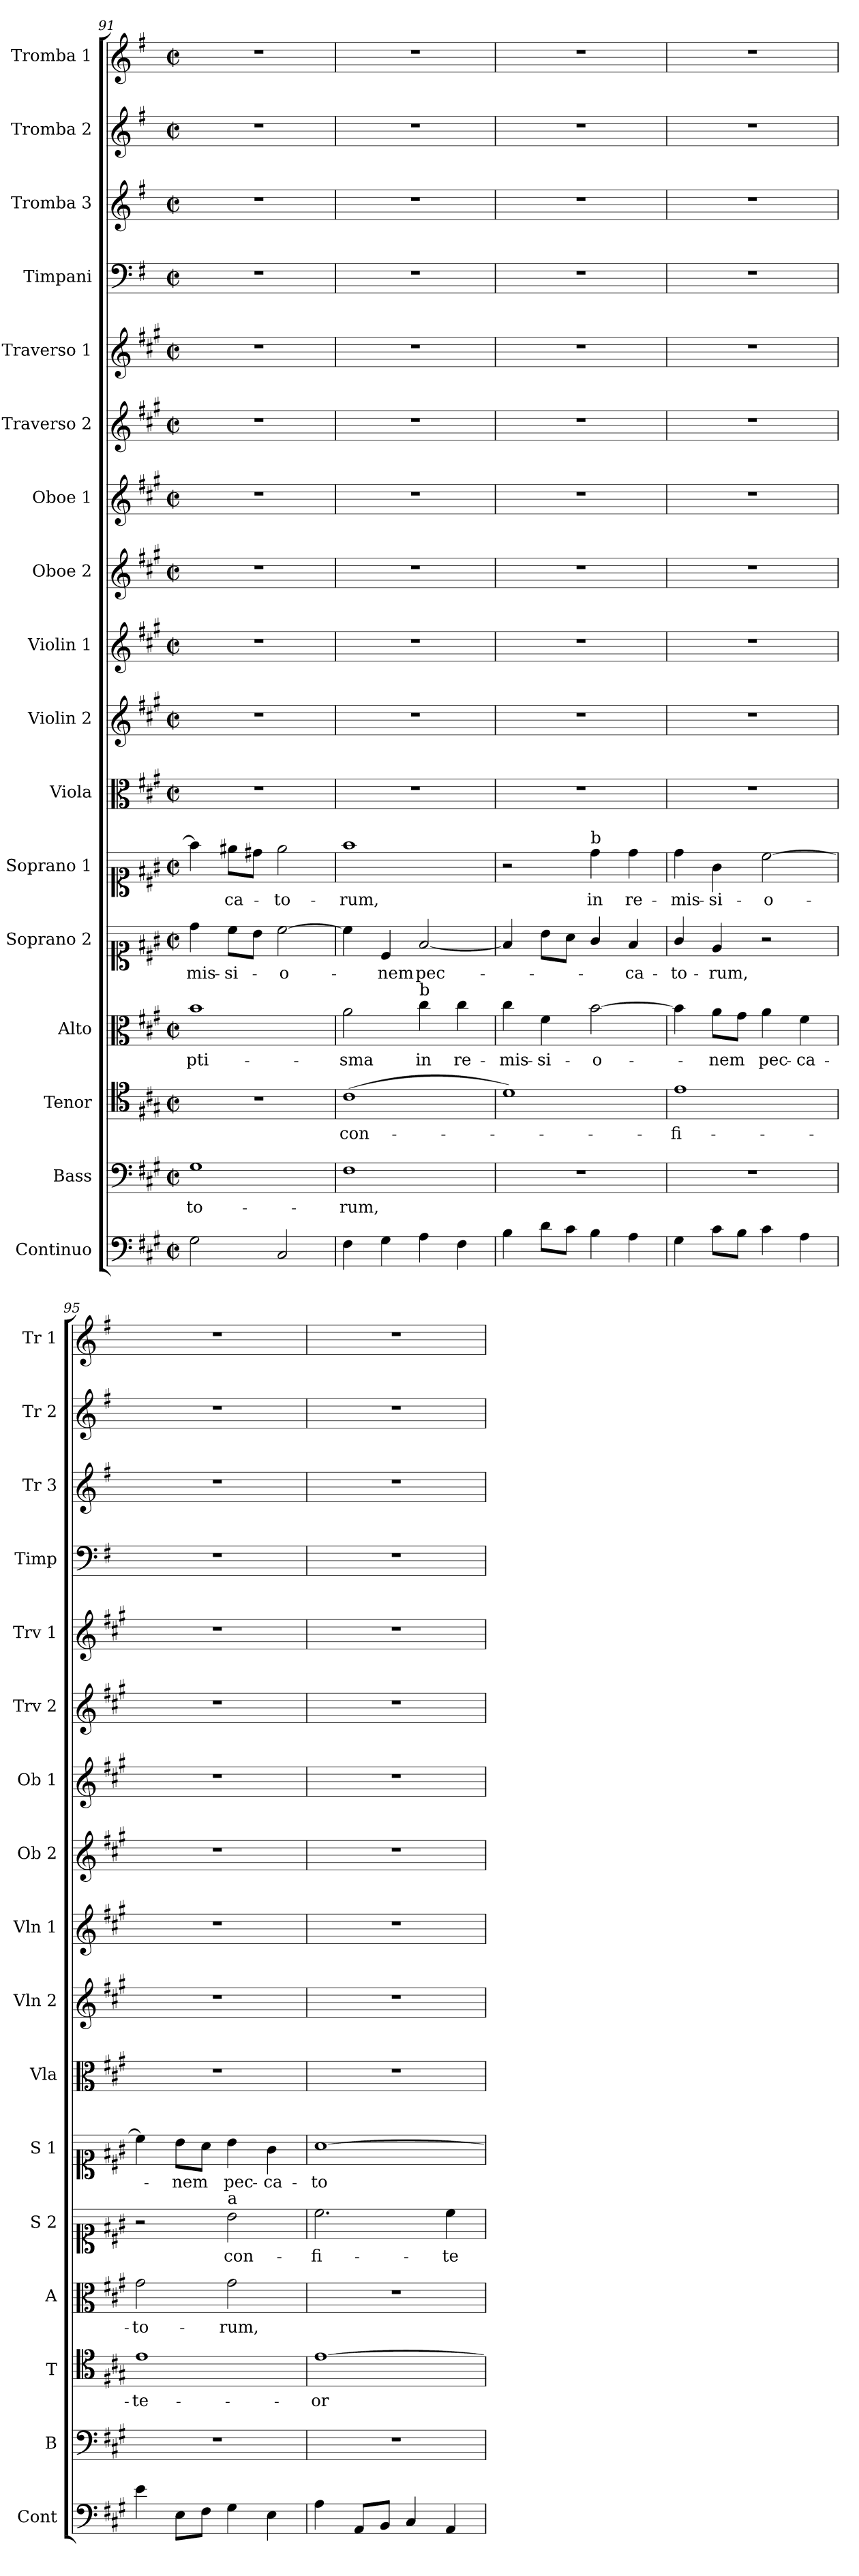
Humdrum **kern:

**kern	**kern	**text	**kern	**text	**kern	**text	**kern	**text	**kern	**text	**kern	**kern	**kern	**kern	**kern	**kern	**kern	**kern	**kern	**kern	**kern
*part17	*part16	*part16	*part15	*part15	*part14	*part14	*part13	*part13	*part12	*part12	*part11	*part10	*part9	*part8	*part7	*part6	*part5	*part4	*part3	*part2	*part1
*staff17	*staff16	*staff16	*staff15	*staff15	*staff14	*staff14	*staff13	*staff13	*staff12	*staff12	*staff11	*staff10	*staff9	*staff8	*staff7	*staff6	*staff5	*staff4	*staff3	*staff2	*staff1
*I"Continuo	*I"Bass	*	*I"Tenor	*	*I"Alto	*	*I"Soprano 2	*	*I"Soprano 1	*	*I"Viola	*I"Violin 2	*I"Violin 1	*I"Oboe 2	*I"Oboe 1	*I"Traverso 2	*I"Traverso 1	*I"Timpani	*I"Tromba 3	*I"Tromba 2	*I"Tromba 1
*I'Cont	*I'B	*	*I'T	*	*I'A	*	*I'S 2	*	*I'S 1	*	*I'Vla	*I'Vln 2	*I'Vln 1	*I'Ob 2	*I'Ob 1	*I'Trv 2	*I'Trv 1	*I'Timp	*I'Tr 3	*I'Tr 2	*I'Tr 1
*clefF4	*clefF4	*	*clefC4	*	*clefC3	*	*clefC1	*	*clefC1	*	*clefC3	*clefG2	*clefG2	*clefG2	*clefG2	*clefG2	*clefG2	*clefF4	*clefG2	*clefG2	*clefG2
*	*	*	*	*	*	*	*	*	*	*	*	*	*	*	*	*	*	*ITrd-1c-2	*ITrd-1c-2	*ITrd-1c-2	*ITrd-1c-2
*k[f#c#g#]	*k[f#c#g#]	*	*k[f#c#g#]	*	*k[f#c#g#]	*	*k[f#c#g#]	*	*k[f#c#g#]	*	*k[f#c#g#]	*k[f#c#g#]	*k[f#c#g#]	*k[f#c#g#]	*k[f#c#g#]	*k[f#c#g#]	*k[f#c#g#]	*k[f#c#g#]	*k[f#c#g#]	*k[f#c#g#]	*k[f#c#g#]
*M2/2	*M2/2	*	*M2/2	*	*M2/2	*	*M2/2	*	*M2/2	*	*M2/2	*M2/2	*M2/2	*M2/2	*M2/2	*M2/2	*M2/2	*M2/2	*M2/2	*M2/2	*M2/2
*met(c|)	*met(c|)	*	*met(c|)	*	*met(c|)	*	*met(c|)	*	*met(c|)	*	*met(c|)	*met(c|)	*met(c|)	*met(c|)	*met(c|)	*met(c|)	*met(c|)	*met(c|)	*met(c|)	*met(c|)	*met(c|)
=91	=91	=91	=91	=91	=91	=91	=91	=91	=91	=91	=91	=91	=91	=91	=91	=91	=91	=91	=91	=91	=91
!	!	!LO:LY:b	!	!	!	!LO:LY:b	!	!LO:LY:b	!	!	!	!	!	!	!	!	!	!	!	!	!
2G#\	1G#	-to-	1r	.	1b	-pti-	4dd\	-mis-	4ff#\]	.	1r	1r	1r	1r	1r	1r	1r	1r	1r	1r	1r
!	!	!	!	!	!	!	!	!LO:LY:b	!	!LO:LY:b	!	!	!	!	!	!	!	!	!	!	!
.	.	.	.	.	.	.	8cc#\L	-si-	8ee#X\L	-ca-	.	.	.	.	.	.	.	.	.	.	.
.	.	.	.	.	.	.	8b\J	.	8dd#X\J	.	.	.	.	.	.	.	.	.	.	.	.
!	!	!	!	!	!	!	!	!LO:LY:b	!	!LO:LY:b	!	!	!	!	!	!	!	!	!	!	!
2C#/	.	.	.	.	.	.	[2cc#\	-o-	2ee#\	-to-	.	.	.	.	.	.	.	.	.	.	.
=92	=92	=92	=92	=92	=92	=92	=92	=92	=92	=92	=92	=92	=92	=92	=92	=92	=92	=92	=92	=92	=92
!	!	!LO:LY:b	!	!LO:LY:b	!	!LO:LY:b	!	!	!	!LO:LY:b	!	!	!	!	!	!	!	!	!	!	!
4F#\	1F#	-rum,	(1c#	con-	2a\	-sma	4cc#\]	.	1ff#	-rum,	1r	1r	1r	1r	1r	1r	1r	1r	1r	1r	1r
!	!	!	!	!	!	!	!	!LO:LY:b	!	!	!	!	!	!	!	!	!	!	!	!	!
4G#\	.	.	.	.	.	.	4c#/	-nem	.	.	.	.	.	.	.	.	.	.	.	.	.
!	!	!	!	!	!LO:TX:a:t=b	!	!	!	!	!	!	!	!	!	!	!	!	!	!	!	!
!	!	!	!	!	!	!LO:LY:b	!	!LO:LY:b	!	!	!	!	!	!	!	!	!	!	!	!	!
4A\	.	.	.	.	4cc#\	in	[2f#/	pec-	.	.	.	.	.	.	.	.	.	.	.	.	.
!	!	!	!	!	!	!LO:LY:b	!	!	!	!	!	!	!	!	!	!	!	!	!	!	!
4F#\	.	.	.	.	4cc#\	re-	.	.	.	.	.	.	.	.	.	.	.	.	.	.	.
=93	=93	=93	=93	=93	=93	=93	=93	=93	=93	=93	=93	=93	=93	=93	=93	=93	=93	=93	=93	=93	=93
!	!	!	!	!	!	!LO:LY:b	!	!	!	!	!	!	!	!	!	!	!	!	!	!	!
4B\	1r	.	1d)	.	4cc#\	-mis-	4f#/]	.	2r	.	1r	1r	1r	1r	1r	1r	1r	1r	1r	1r	1r
!	!	!	!	!	!	!LO:LY:b	!	!	!	!	!	!	!	!	!	!	!	!	!	!	!
8d\L	.	.	.	.	4f#\	-si-	8b\L	.	.	.	.	.	.	.	.	.	.	.	.	.	.
8c#\J	.	.	.	.	.	.	8a\J	.	.	.	.	.	.	.	.	.	.	.	.	.	.
!	!	!	!	!	!	!	!	!	!LO:TX:a:t=b	!	!	!	!	!	!	!	!	!	!	!	!
!	!	!	!	!	!	!LO:LY:b	!	!	!	!LO:LY:b	!	!	!	!	!	!	!	!	!	!	!
4B\	.	.	.	.	[2b\	-o-	4g#/	.	4dd\	in	.	.	.	.	.	.	.	.	.	.	.
!	!	!	!	!	!	!	!	!LO:LY:b	!	!LO:LY:b	!	!	!	!	!	!	!	!	!	!	!
4A\	.	.	.	.	.	.	4f#/	-ca-	4dd\	re-	.	.	.	.	.	.	.	.	.	.	.
=94	=94	=94	=94	=94	=94	=94	=94	=94	=94	=94	=94	=94	=94	=94	=94	=94	=94	=94	=94	=94	=94
!	!	!	!	!LO:LY:b	!	!	!	!LO:LY:b	!	!LO:LY:b	!	!	!	!	!	!	!	!	!	!	!
4G#\	1r	.	1e	-fi-	4b\]	.	4g#/	-to-	4dd\	-mis-	1r	1r	1r	1r	1r	1r	1r	1r	1r	1r	1r
!	!	!	!	!	!	!LO:LY:b	!	!LO:LY:b	!	!LO:LY:b	!	!	!	!	!	!	!	!	!	!	!
8c#\L	.	.	.	.	8a\L	-nem	4e/	-rum,	4g#\	-si-	.	.	.	.	.	.	.	.	.	.	.
8B\J	.	.	.	.	8g#\J	.	.	.	.	.	.	.	.	.	.	.	.	.	.	.	.
!	!	!	!	!	!	!LO:LY:b	!	!	!	!LO:LY:b	!	!	!	!	!	!	!	!	!	!	!
4c#\	.	.	.	.	4a\	pec-	2r	.	[2cc#\	-o-	.	.	.	.	.	.	.	.	.	.	.
!	!	!	!	!	!	!LO:LY:b	!	!	!	!	!	!	!	!	!	!	!	!	!	!	!
4A\	.	.	.	.	4f#\	-ca-	.	.	.	.	.	.	.	.	.	.	.	.	.	.	.
=95	=95	=95	=95	=95	=95	=95	=95	=95	=95	=95	=95	=95	=95	=95	=95	=95	=95	=95	=95	=95	=95
!	!	!	!	!LO:LY:b	!	!LO:LY:b	!	!	!	!	!	!	!	!	!	!	!	!	!	!	!
4e\	1r	.	1e	-te-	2g#\	-to-	2r	.	4cc#\]	.	1r	1r	1r	1r	1r	1r	1r	1r	1r	1r	1r
!	!	!	!	!	!	!	!	!	!	!LO:LY:b	!	!	!	!	!	!	!	!	!	!	!
8E\L	.	.	.	.	.	.	.	.	8b\L	-nem	.	.	.	.	.	.	.	.	.	.	.
8F#\J	.	.	.	.	.	.	.	.	8a\J	.	.	.	.	.	.	.	.	.	.	.	.
!	!	!	!	!	!	!	!LO:TX:a:t=a	!	!	!	!	!	!	!	!	!	!	!	!	!	!
!	!	!	!	!	!	!LO:LY:b	!	!LO:LY:b	!	!LO:LY:b	!	!	!	!	!	!	!	!	!	!	!
4G#\	.	.	.	.	2g#\	-rum,	2b\	con-	4b\	pec-	.	.	.	.	.	.	.	.	.	.	.
!	!	!	!	!	!	!	!	!	!	!LO:LY:b	!	!	!	!	!	!	!	!	!	!	!
4E\	.	.	.	.	.	.	.	.	4g#\	-ca-	.	.	.	.	.	.	.	.	.	.	.
!!LO:PB:g=z
=96	=96	=96	=96	=96	=96	=96	=96	=96	=96	=96	=96	=96	=96	=96	=96	=96	=96	=96	=96	=96	=96
!	!	!	!	!LO:LY:b	!	!	!	!LO:LY:b	!	!LO:LY:b	!	!	!	!	!	!	!	!	!	!	!
4A\	1r	.	[1e	-or	1r	.	2.cc#\	-fi-	[1a	-to-	1r	1r	1r	1r	1r	1r	1r	1r	1r	1r	1r
8AA/L	.	.	.	.	.	.	.	.	.	.	.	.	.	.	.	.	.	.	.	.	.
8BB/J	.	.	.	.	.	.	.	.	.	.	.	.	.	.	.	.	.	.	.	.	.
4C#/	.	.	.	.	.	.	.	.	.	.	.	.	.	.	.	.	.	.	.	.	.
!	!	!	!	!	!	!	!	!LO:LY:b	!	!	!	!	!	!	!	!	!	!	!	!	!
4AA/	.	.	.	.	.	.	4cc#\	-te-	.	.	.	.	.	.	.	.	.	.	.	.	.
=	=	=	=	=	=	=	=	=	=	=	=	=	=	=	=	=	=	=	=	=	=
*-	*-	*-	*-	*-	*-	*-	*-	*-	*-	*-	*-	*-	*-	*-	*-	*-	*-	*-	*-	*-	*-
